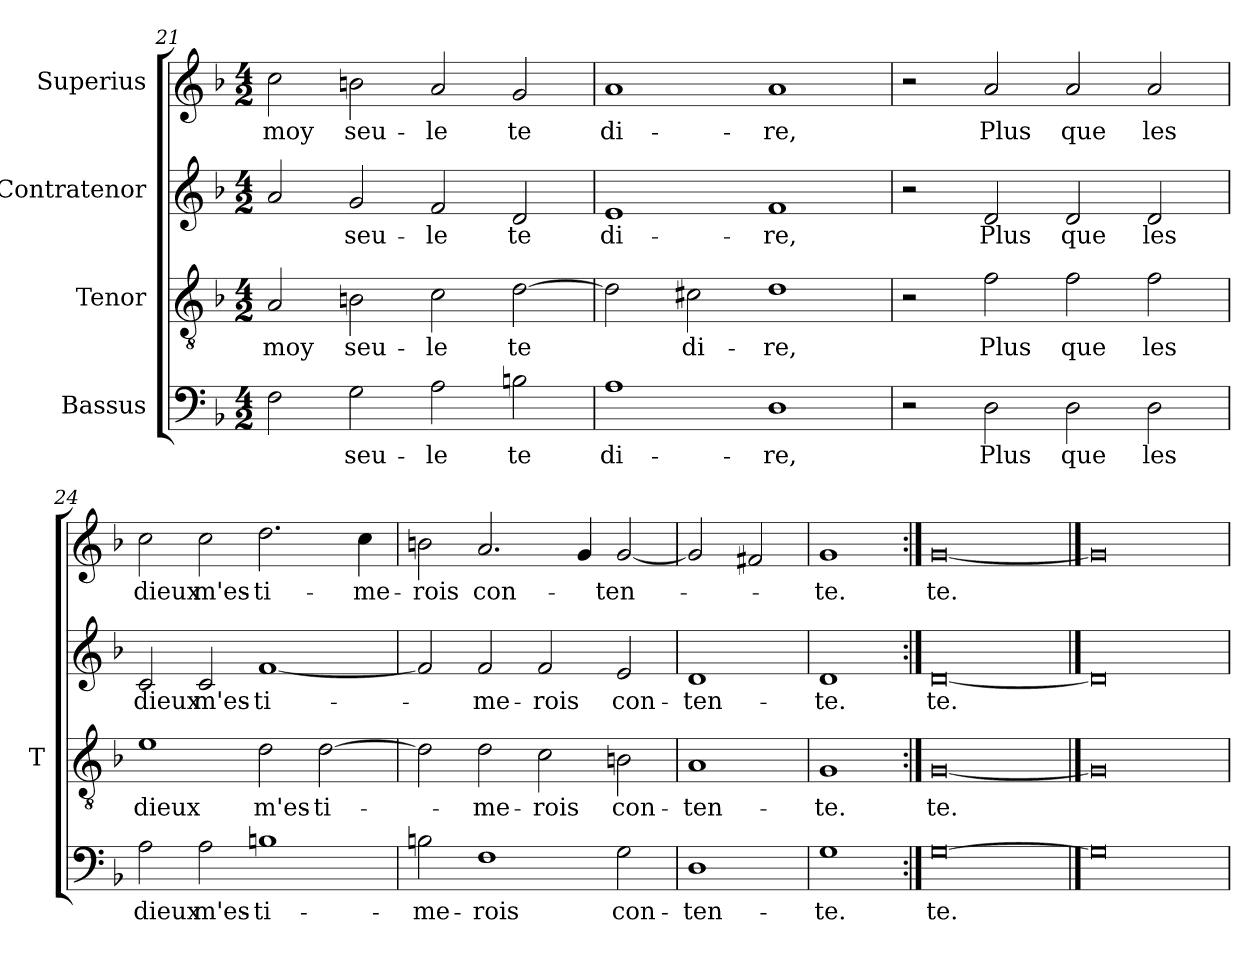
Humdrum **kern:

**kern	**text	**kern	**text	**kern	**text	**kern	**text
*part4	*part4	*part3	*part3	*part2	*part2	*part1	*part1
*staff4	*staff4	*staff3	*staff3	*staff2	*staff2	*staff1	*staff1
*I"Bassus	*	*I"Tenor	*	*I"Contratenor	*	*I"Superius	*
*	*	*I'T	*	*	*	*	*
*clefF4	*	*clefGv2	*	*clefG2	*	*clefG2	*
*k[b-]	*	*k[b-]	*	*k[b-]	*	*k[b-]	*
*M4/2	*	*M4/2	*	*M4/2	*	*M4/2	*
=21	=21	=21	=21	=21	=21	=21	=21
2F	.	2A	-moy	2a	.	2cc	-moy
2G	seu-	2B	seu-	2g	seu-	2b	seu-
2A	-le	2c	-le	2f	-le	2a	-le
2Bn	-te	[2d	-te	2d	-te	2g	-te
=22	=22	=22	=22	=22	=22	=22	=22
1A	di-	2d]	.	1e	di-	1a	di-
.	.	2c#X	di-	.	.	.	.
1D	-re,	1d	-re,	1f	-re,	1a	-re,
=23	=23	=23	=23	=23	=23	=23	=23
2r	.	2r	.	2r	.	2r	.
2D	-Plus	2f	-Plus	2d	-Plus	2a	-Plus
2D	-que	2f	-que	2d	-que	2a	-que
2D	-les	2f	-les	2d	-les	2a	-les
=24	=24	=24	=24	=24	=24	=24	=24
2A	-dieux	1e	-dieux	2c	-dieux	2cc	-dieux
2A	m'es-	.	.	2c	m'es-	2cc	m'es-
1Bn	ti-	2d	m'es-	[1f	ti-	2.dd	ti-
.	.	[2d	ti-	.	.	.	.
.	.	.	.	.	.	4cc	me-
=25	=25	=25	=25	=25	=25	=25	=25
2Bn	me-	2d]	.	2f]	.	2b	-rois
1F	-rois	2d	me-	2f	me-	2.a	con-
.	.	2c	-rois	2f	-rois	.	.
.	.	.	.	.	.	4g	.
2G	con-	2B	con-	2e	con-	[2g	ten-
=26	=26	=26	=26	=26	=26	=26	=26
1D	ten-	1A	ten-	1d	ten-	2g]	.
.	.	.	.	.	.	2f#X	.
=27	=27	=27	=27	=27	=27	=27	=27
1G	-te.	1G	-te.	1d	-te.	1g	-te.
=28:|!	=28:|!	=28:|!	=28:|!	=28:|!	=28:|!	=28:|!	=28:|!
[0G	-te.	[0G	-te.	[0d	-te.	[0g	-te.
==29	==29	==29	==29	==29	==29	==29	==29
0G]	.	0G]	.	0d]	.	0g]	.
=	=	=	=	=	=	=	=
*-	*-	*-	*-	*-	*-	*-	*-
